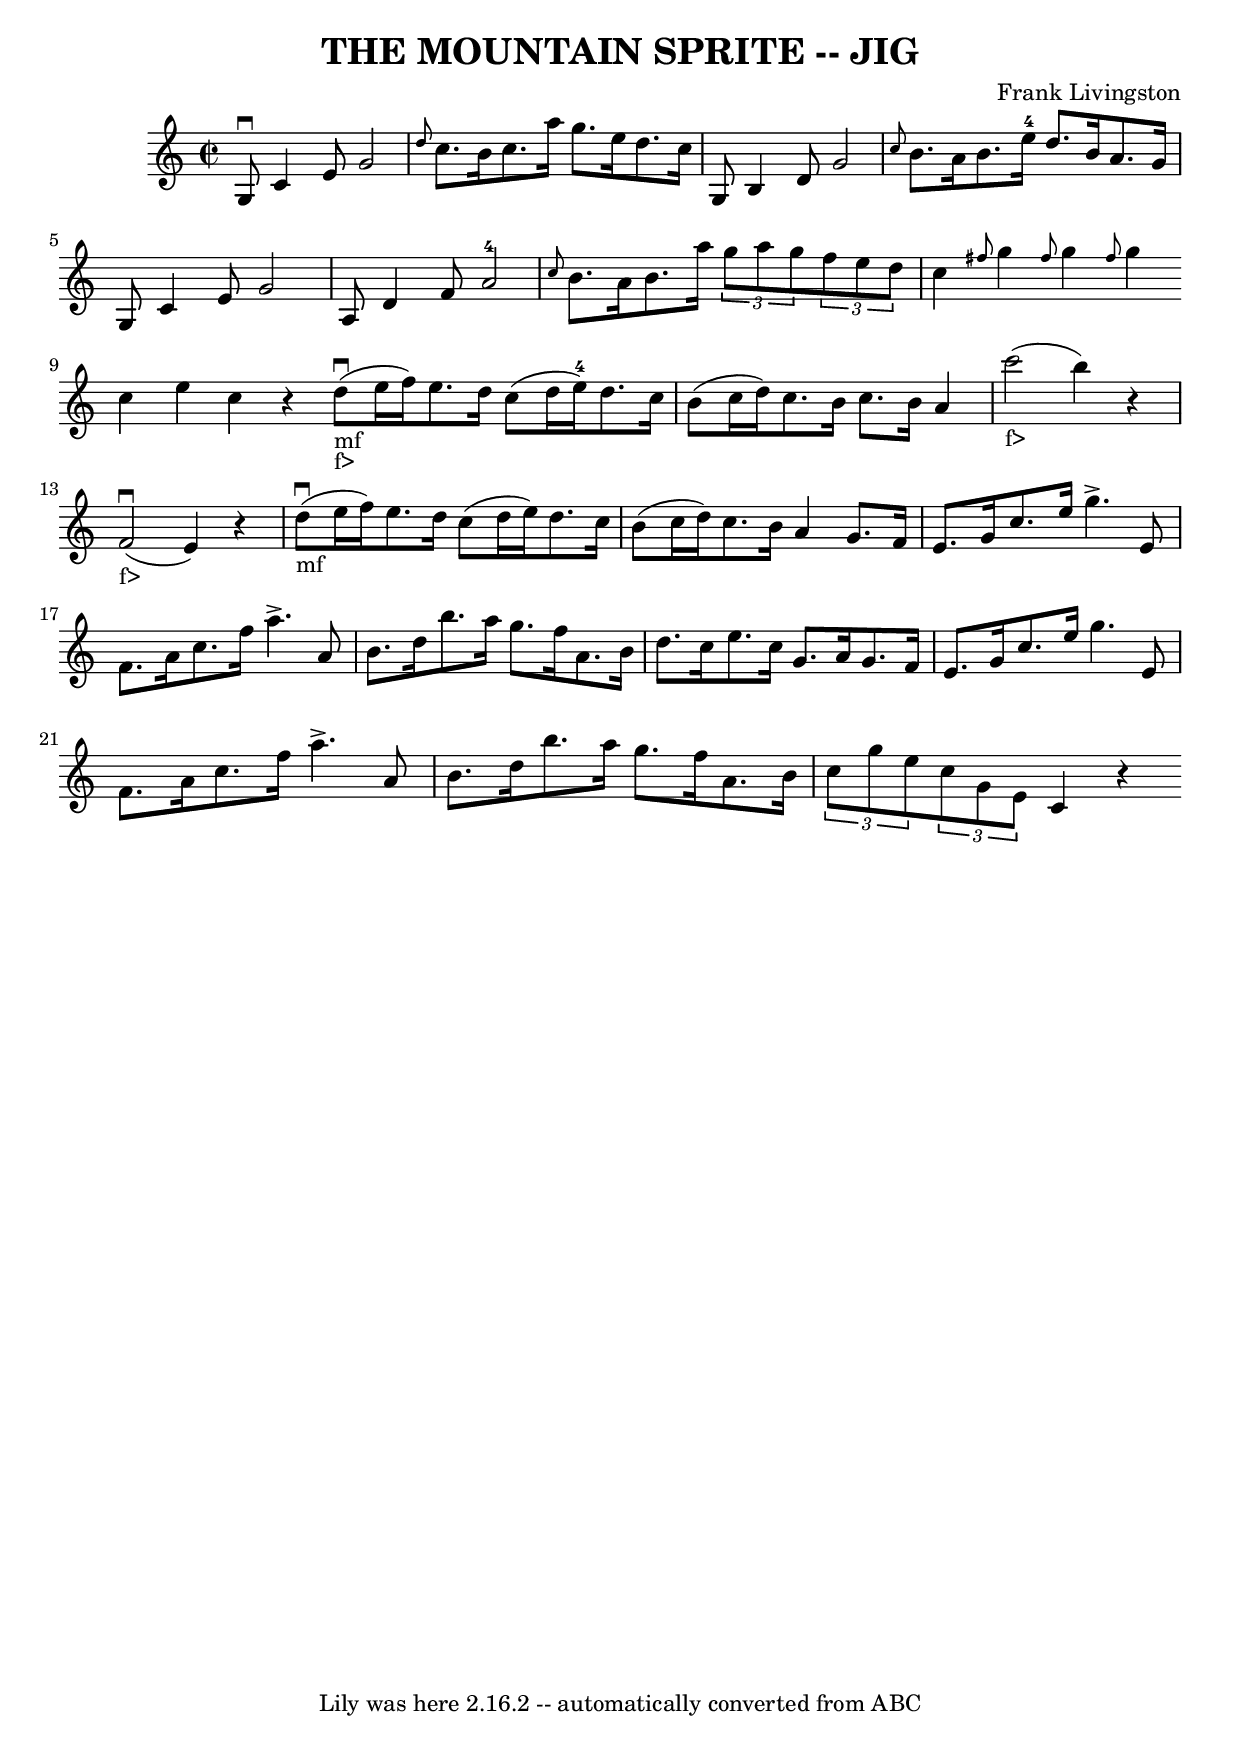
\version "2.7.40"
\include "Mammoth.ily"
\header {
	book = "Ryan's Mammoth Collection of Fiddle Tunes"
	composer = "Frank Livingston"
	crossRefNumber = "1"
	footnotes = ""
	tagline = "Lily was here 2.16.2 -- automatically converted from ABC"
	title = "THE MOUNTAIN SPRITE -- JIG"
}
voicedefault =  {
\set Score.defaultBarType = "empty"

\override Staff.TimeSignature #'style = #'C
 \time 2/2 \key c \major g8^\downbow c'4 e'8 g'2    |
 
\grace { d''8  } c''8. b'16 c''8. a''16 g''8. e''16    
d''8. c''16    |
 g8 b4 d'8 g'2    |
 \grace {    
c''8  } b'8. a'16 b'8. e''16-4 d''8. b'16 a'8. g'16    
    |
 g8 c'4 e'8 g'2    |
 a8 d'4 f'8 a'2 
-4   |
 \grace { c''8  } b'8. a'16 b'8. a''16    
\times 2/3 { g''8 a''8 g''8  }   \times 2/3 { f''8 e''8 d''8  } 
      |
 c''4  \grace { fis''8  } g''4  \grace { fis''8  }   
g''4  \grace { fis''8  } g''4    \bar ":|" c''4 e''4 c''4    r4   
\bar "|."     \bar "|:"       |
 d''8_"mf"_"f>"(^\downbow e''16    
f''16) e''8. d''16 c''8 (d''16 e''16-4) d''8. c''16  
  |
 b'8 (c''16 d''16) c''8. b'16 c''8. b'16 a'4 
       |
 c'''2_"f>"(b''4)   r4   |
 f'2 
_"f>"(^\downbow e'4)   r4       |
 d''8_"mf"(^\downbow e''16  
 f''16) e''8. d''16 c''8 (d''16 e''16) d''8. c''16    
|
 b'8 (c''16 d''16) c''8. b'16 a'4 g'8. f'16    
|
 e'8. g'16 c''8. e''16 g''4.^\accent e'8    |
 
 f'8. a'16 c''8. f''16 a''4.^\accent a'8    |
 b'8.    
d''16 b''8. a''16 g''8. f''16 a'8. b'16    |
 d''8.   
 c''16 e''8. c''16 g'8. a'16 g'8. f'16        |
 e'8. 
 g'16 c''8. e''16 g''4. e'8    |
 f'8. a'16 c''8.   
 f''16 a''4.^\accent a'8    |
 b'8. d''16 b''8. a''16    
g''8. f''16 a'8. b'16    |
   \times 2/3 { c''8 g''8    
e''8  }   \times 2/3 { c''8 g'8 e'8  } c'4    r4   \bar ":|"   
}

\score{
    <<

	\context Staff="default"
	{
	    \voicedefault 
	}

    >>
	\layout {
	}
	\midi {}
}
